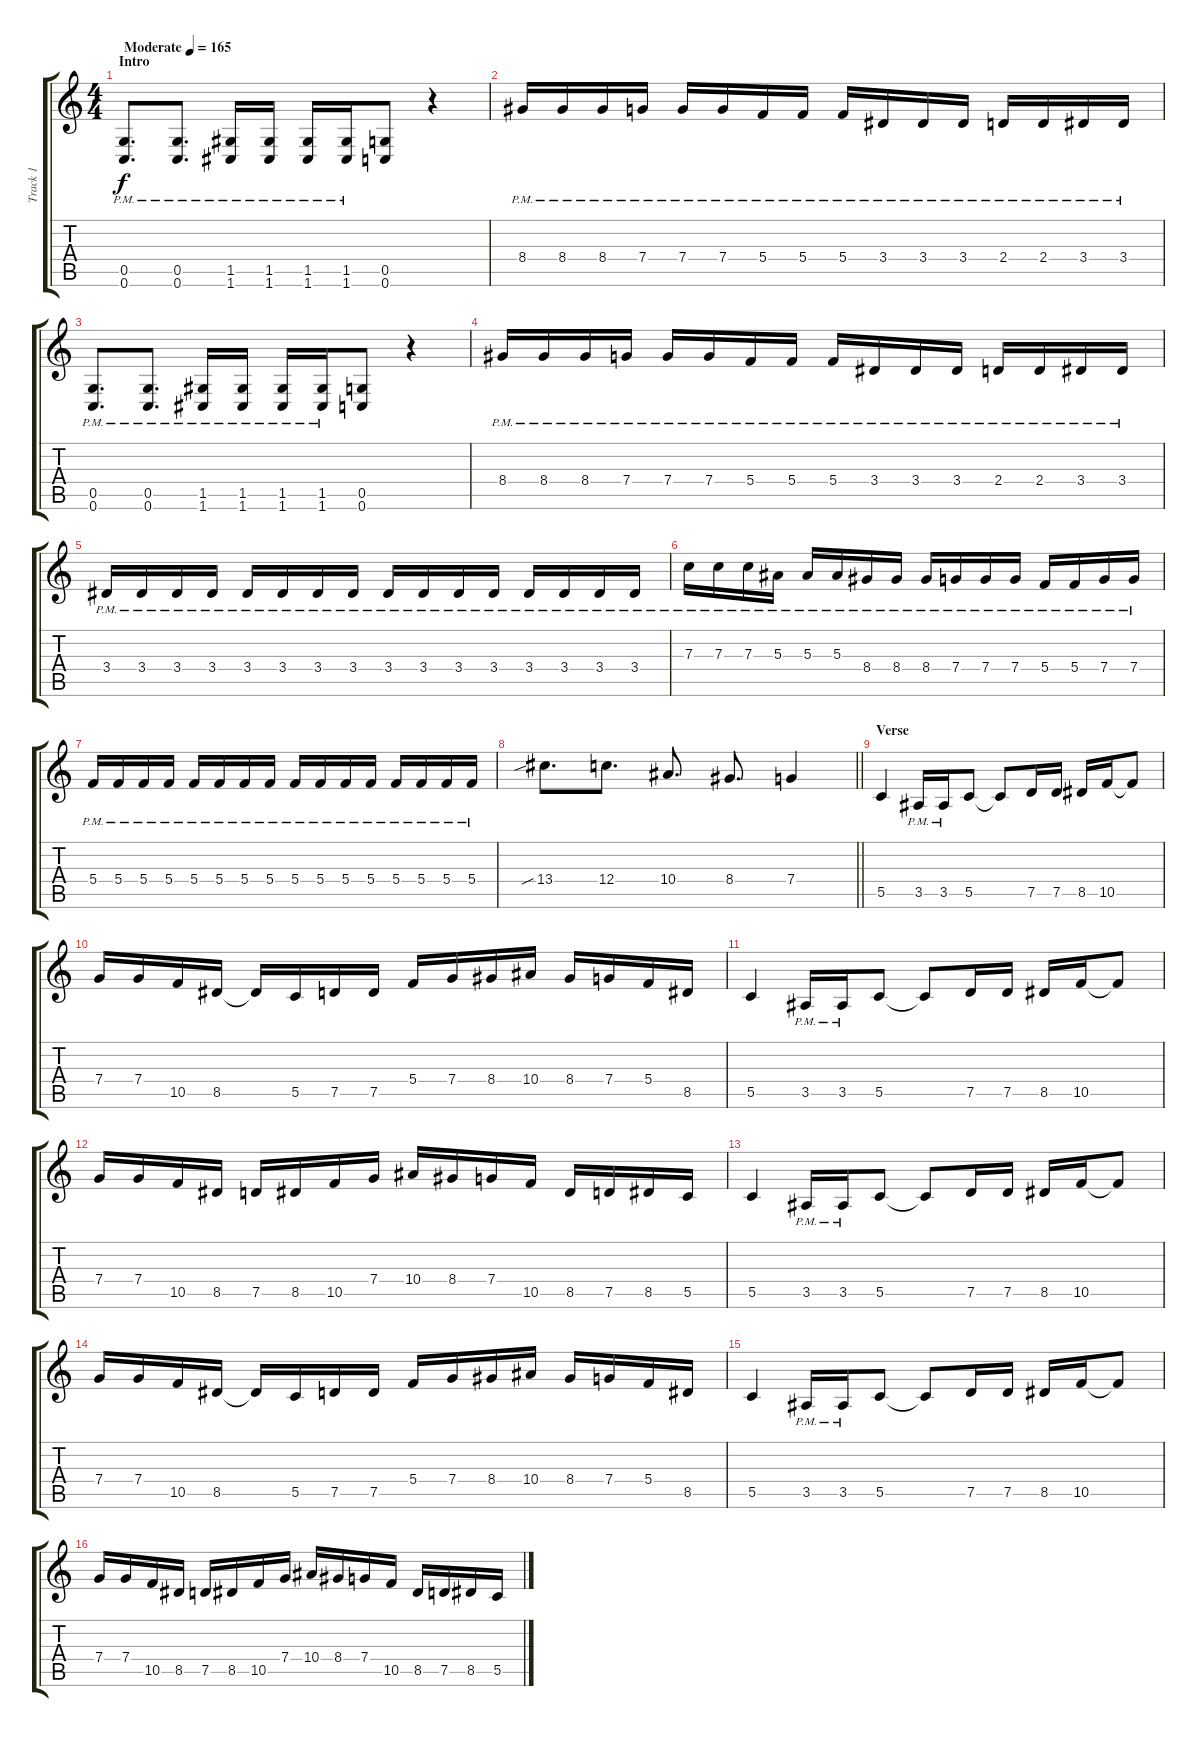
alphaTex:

\track ("Track 1" "Track 1") {instrument distortionguitar}
\staff {score tabs}
\tuning (D4 A3 F3 C3 G2 C2) {hide}
\ts (4 4)
\section ("" "Intro")
\tempo (165 "Moderate")
\clef g2
\ks c
(0.5{pm} 0.6{pm}).8{d dy f instrument distortionguitar} (0.5{pm} 0.6{pm}).8{d} (1.5{pm} 1.6{pm}).16 (1.5{pm} 1.6{pm}).16 (1.5{pm} 1.6{pm}).16 (1.5{pm} 1.6{pm}).16 (0.5 0.6).8 r.4 |
8.4{pm}.16 8.4{pm}.16 8.4{pm}.16 7.4{pm}.16 7.4{pm}.16 7.4{pm}.16 5.4{pm}.16 5.4{pm}.16 5.4{pm}.16 3.4{pm}.16 3.4{pm}.16 3.4{pm}.16 2.4{pm}.16 2.4{pm}.16 3.4{pm}.16 3.4{pm}.16 |
(0.5{pm} 0.6{pm}).8{d} (0.5{pm} 0.6{pm}).8{d} (1.5{pm} 1.6{pm}).16 (1.5{pm} 1.6{pm}).16 (1.5{pm} 1.6{pm}).16 (1.5{pm} 1.6{pm}).16 (0.5 0.6).8 r.4 |
8.4{pm}.16 8.4{pm}.16 8.4{pm}.16 7.4{pm}.16 7.4{pm}.16 7.4{pm}.16 5.4{pm}.16 5.4{pm}.16 5.4{pm}.16 3.4{pm}.16 3.4{pm}.16 3.4{pm}.16 2.4{pm}.16 2.4{pm}.16 3.4{pm}.16 3.4{pm}.16 |
3.4{pm}.16 3.4{pm}.16 3.4{pm}.16 3.4{pm}.16 3.4{pm}.16 3.4{pm}.16 3.4{pm}.16 3.4{pm}.16 3.4{pm}.16 3.4{pm}.16 3.4{pm}.16 3.4{pm}.16 3.4{pm}.16 3.4{pm}.16 3.4{pm}.16 3.4{pm}.16 |
7.3{pm}.16 7.3{pm}.16 7.3{pm}.16 5.3{pm}.16 5.3{pm}.16 5.3{pm}.16 8.4{pm}.16 8.4{pm}.16 8.4{pm}.16 7.4{pm}.16 7.4{pm}.16 7.4{pm}.16 5.4{pm}.16 5.4{pm}.16 7.4{pm}.16 7.4{pm}.16 |
5.4{pm}.16 5.4{pm}.16 5.4{pm}.16 5.4{pm}.16 5.4{pm}.16 5.4{pm}.16 5.4{pm}.16 5.4{pm}.16 5.4{pm}.16 5.4{pm}.16 5.4{pm}.16 5.4{pm}.16 5.4{pm}.16 5.4{pm}.16 5.4{pm}.16 5.4{pm}.16 |
\barLineRight lightlight
13.4{sib}.8{d} 12.4.8{d} 10.4.8{d} 8.4.8{d} 7.4.4 |
\section ("" "Verse")
5.5.4 3.5{pm}.16 3.5{pm}.16 5.5.8 5.5{t}.8 7.5.16 7.5.16 8.5.16 10.5.16 10.5{t}.8 |
7.4.16 7.4.16 10.5.16 8.5.16 8.5{t}.16 5.5.16 7.5.16 7.5.16 5.4.16 7.4.16 8.4.16 10.4.16 8.4.16 7.4.16 5.4.16 8.5.16 |
5.5.4 3.5{pm}.16 3.5{pm}.16 5.5.8 5.5{t}.8 7.5.16 7.5.16 8.5.16 10.5.16 10.5{t}.8 |
7.4.16 7.4.16 10.5.16 8.5.16 7.5.16 8.5.16 10.5.16 7.4.16 10.4.16 8.4.16 7.4.16 10.5.16 8.5.16 7.5.16 8.5.16 5.5.16 |
5.5.4 3.5{pm}.16 3.5{pm}.16 5.5.8 5.5{t}.8 7.5.16 7.5.16 8.5.16 10.5.16 10.5{t}.8 |
7.4.16 7.4.16 10.5.16 8.5.16 8.5{t}.16 5.5.16 7.5.16 7.5.16 5.4.16 7.4.16 8.4.16 10.4.16 8.4.16 7.4.16 5.4.16 8.5.16 |
5.5.4 3.5{pm}.16 3.5{pm}.16 5.5.8 5.5{t}.8 7.5.16 7.5.16 8.5.16 10.5.16 10.5{t}.8 |
7.4.16 7.4.16 10.5.16 8.5.16 7.5.16 8.5.16 10.5.16 7.4.16 10.4.16 8.4.16 7.4.16 10.5.16 8.5.16 7.5.16 8.5.16 5.5.16
